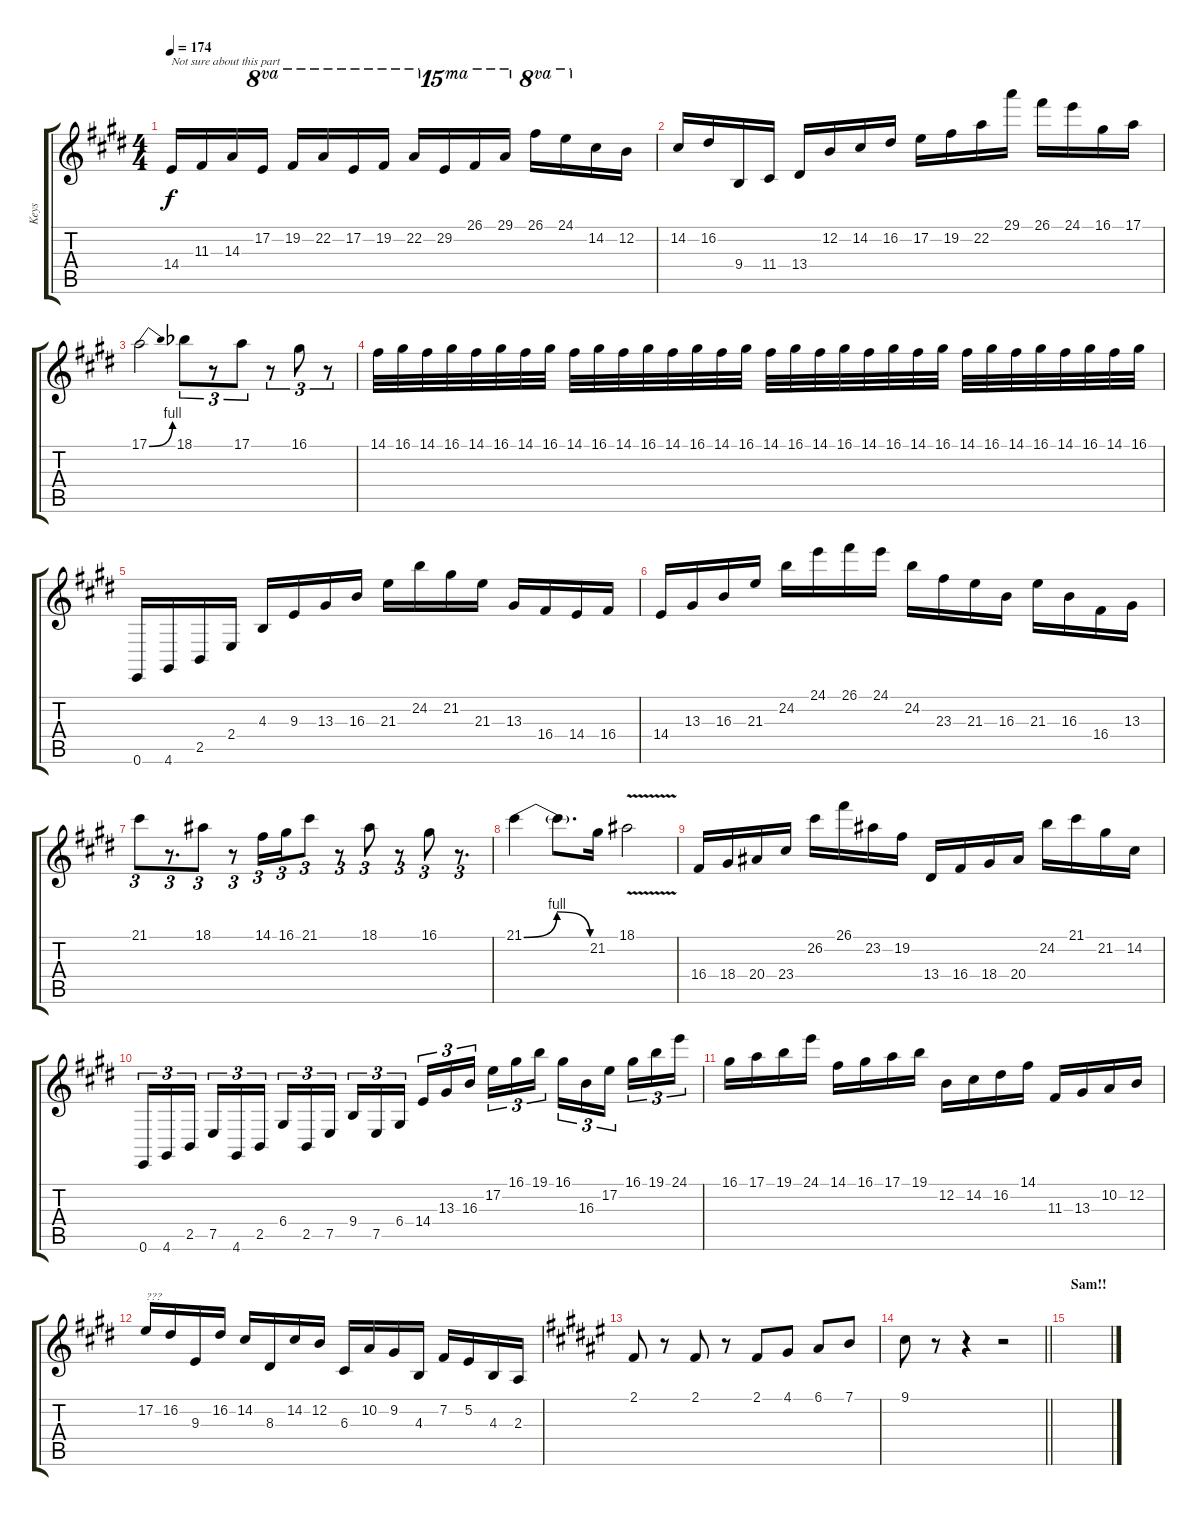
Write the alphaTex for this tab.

\track ("Keys" "Keys") {instrument lead1square}
\staff {score tabs}
\tuning (E4 B3 G3 D3 A2 E2) {hide}
\ts (4 4)
\tempo 174
\clef g2
\ks e
14.4.16{txt "Not sure about this part" dy f} 11.3.16 14.3.16 17.2.16{ot 8va} 19.2.16{ot 8va} 22.2.16{ot 8va} 17.2.16{ot 8va} 19.2.16{ot 8va} 22.2.16{ot 8va} 29.2.16{ot 15ma} 26.1.16{ot 15ma} 29.1.16{ot 15ma} 26.1.16{ot 8va} 24.1.16{ot 8va} 14.2.16 12.2.16 |
14.2.16{beam merge} 16.2.16 9.4.16 11.4.16 13.4.16 12.2.16 14.2.16 16.2.16 17.2.16 19.2.16{beam merge} 22.2.16 29.1.16 26.1.16 24.1.16 16.1.16 17.1.16 |
17.1{be (bend 0 0 60 4)}.2 18.1{acc b}.8{tu (3 2)} r.8{tu (3 2)} 17.1.8{tu (3 2)} r.8{tu (3 2)} 16.1.8{tu (3 2)} r.8{tu (3 2)} |
14.1.32 16.1.32 14.1.32 16.1.32 14.1.32 16.1.32 14.1.32 16.1.32 14.1.32 16.1.32 14.1.32 16.1.32 14.1.32 16.1.32 14.1.32 16.1.32 14.1.32 16.1.32 14.1.32 16.1.32 14.1.32 16.1.32 14.1.32 16.1.32 14.1.32 16.1.32 14.1.32 16.1.32 14.1.32 16.1.32 14.1.32 16.1.32 |
0.6.16 4.6.16 2.5.16 2.4.16 4.3.16 9.3.16 13.3.16 16.3.16 21.3.16 24.2.16 21.2.16 21.3.16 13.3.16 16.4.16 14.4.16 16.4.16 |
14.4.16 13.3.16 16.3.16 21.3.16 24.2.16 24.1.16 26.1.16 24.1.16 24.2.16 23.3.16 21.3.16 16.3.16 21.3.16 16.3.16 16.4.16 13.3.16 |
21.1.8{tu (3 2)} r.8{d tu (3 2)} 18.1.8{tu (3 2)} r.8{tu (3 2)} 14.1.16{tu (3 2)} 16.1.16{tu (3 2)} 21.1.8{tu (3 2)} r.8{tu (3 2)} 18.1.8{tu (3 2)} r.8{tu (3 2)} 16.1.8{tu (3 2)} r.8{d tu (3 2)} |
21.1{be (bendrelease 0 0 27 4 49 4 60 0)}.4 21.1{t}.8{d} 21.2.16 18.1{v}.2 |
16.4.16 18.4.16 20.4.16 23.4.16 26.2.16 26.1.16 23.2.16 19.2.16 13.4.16 16.4.16 18.4.16 20.4.16 24.2.16 21.1.16 21.2.16 14.2.16 |
0.6.16{tu (3 2)} 4.6.16{tu (3 2)} 2.5.16{tu (3 2) beam splitsecondary} 7.5.16{tu (3 2)} 4.6.16{tu (3 2)} 2.5.16{tu (3 2)} 6.4.16{tu (3 2)} 2.5.16{tu (3 2)} 7.5.16{tu (3 2) beam splitsecondary} 9.4.16{tu (3 2)} 7.5.16{tu (3 2)} 6.4.16{tu (3 2)} 14.4.16{tu (3 2)} 13.3.16{tu (3 2)} 16.3.16{tu (3 2) beam splitsecondary} 17.2.16{tu (3 2)} 16.1.16{tu (3 2)} 19.1.16{tu (3 2)} 16.1.16{tu (3 2)} 16.3.16{tu (3 2)} 17.2.16{tu (3 2) beam splitsecondary} 16.1.16{tu (3 2)} 19.1.16{tu (3 2)} 24.1.16{tu (3 2)} |
16.1.16 17.1.16 19.1.16 24.1.16 14.1.16 16.1.16 17.1.16 19.1.16 12.2.16 14.2.16 16.2.16 14.1.16 11.3.16 13.3.16 10.2.16 12.2.16 |
17.2.16{txt "??? "} 16.2.16 9.3.16 16.2.16 14.2.16 8.3.16 14.2.16 12.2.16 6.3.16 10.2.16 9.2.16 4.3.16 7.2.16 5.2.16 4.3.16 2.3.16 |
\ks f#
2.1.8 r.8 2.1.8 r.8 2.1.8 4.1.8 6.1.8 7.1.8 |
\barLineRight lightlight
9.1.8 r.8 r.4 r.2 |
\section ("" "Sam!!")
